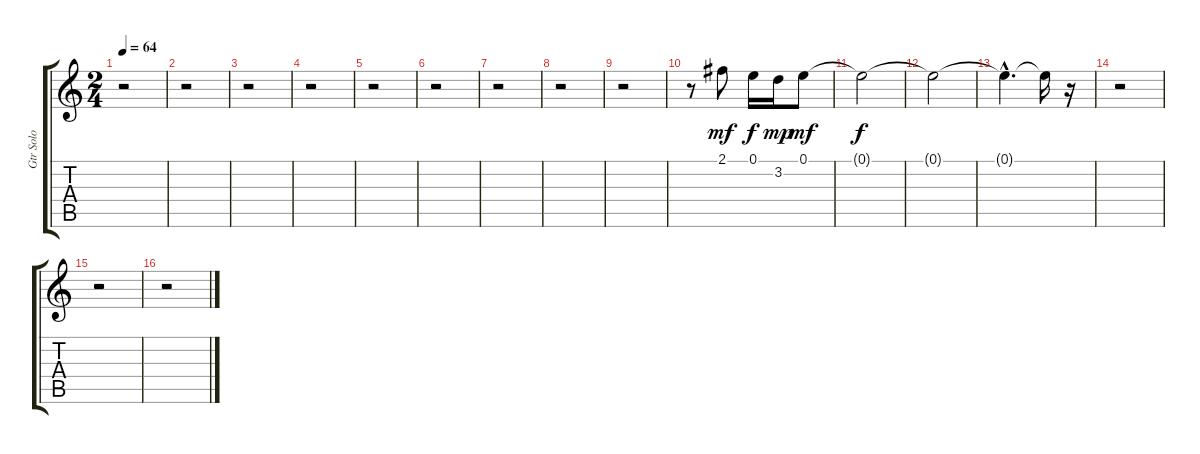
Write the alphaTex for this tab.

\track ("Gtr Solo" "Gtr Solo") {instrument overdrivenguitar}
\staff {score tabs}
\tuning (E4 B3 G3 D3 A2 E2) {hide}
\ts (2 4)
\tempo 64
\clef g2
\ks c
r.2{dy f} |
r.2 |
r.2 |
r.2 |
r.2 |
r.2 |
r.2 |
r.2 |
r.2 |
r.8 2.1.8{dy mf} 0.1.16{dy f} 3.2.16{dy mp} 0.1.8{dy mf} |
0.1{t}.2{dy f} |
0.1{t}.2 |
0.1{hac t}.4{d} 0.1{t}.16 r.16 |
r.2 |
r.2 |
r.2
